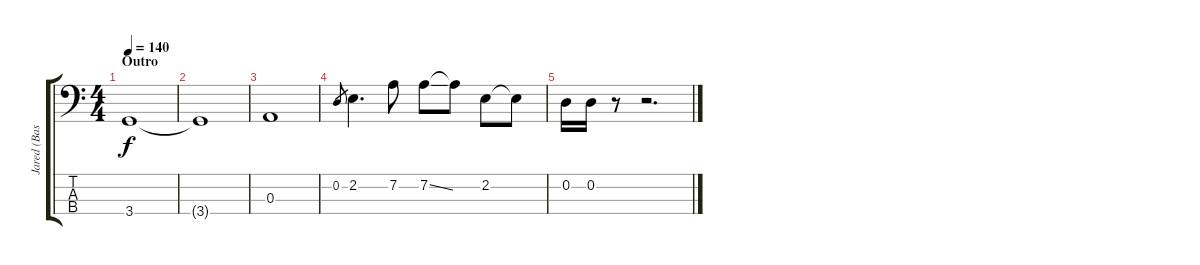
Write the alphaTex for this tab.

\track ("Jared (Bass)" "Jared (Bas") {instrument electricbasspick}
\staff {score tabs}
\tuning (G2 D2 A1 E1) {hide}
\ts (4 4)
\section ("" "Outro")
\tempo 140
\clef f4
\ks c
3.4.1{dy f} |
3.4{t}.1 |
0.3.1 |
0.2.8{gr} 2.2.4{d} 7.2.8 7.2{ss}.8 7.2{t}.8 2.2.8 2.2{t}.8 |
0.2.16 0.2.16 r.8 r.2{d}
